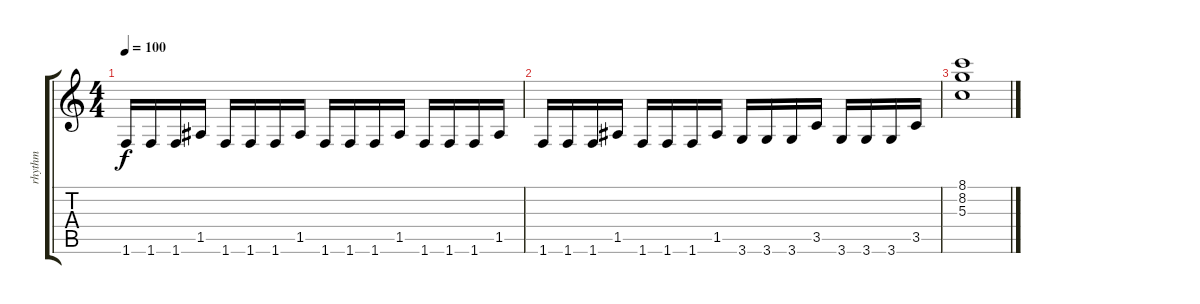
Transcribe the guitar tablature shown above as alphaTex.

\track ("rhythm" "rhythm") {instrument overdrivenguitar}
\staff {score tabs}
\tuning (E4 B3 G3 D3 A2 E2) {hide}
\ts (4 4)
\tempo 100
\clef g2
\ks c
1.6.16{dy f} 1.6.16 1.6.16 1.5.16 1.6.16 1.6.16 1.6.16 1.5.16 1.6.16 1.6.16 1.6.16 1.5.16 1.6.16 1.6.16 1.6.16 1.5.16 |
1.6.16 1.6.16 1.6.16 1.5.16 1.6.16 1.6.16 1.6.16 1.5.16 3.6.16 3.6.16 3.6.16 3.5.16 3.6.16 3.6.16 3.6.16 3.5.16 |
(8.1 8.2 5.3).1
